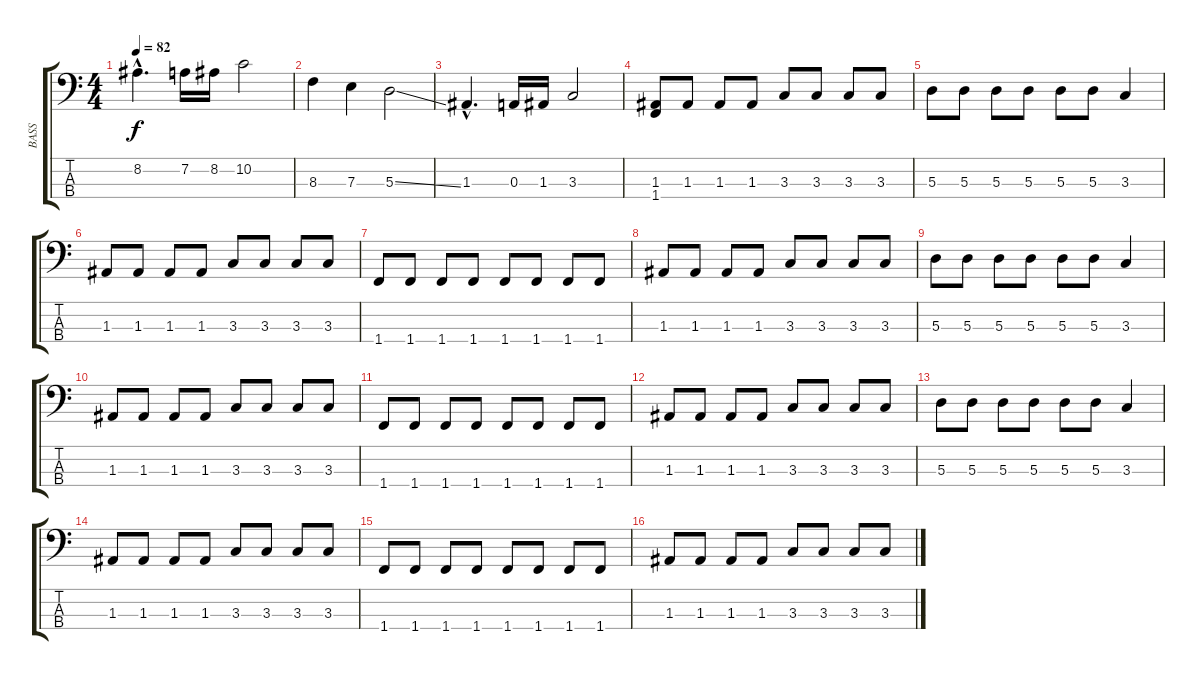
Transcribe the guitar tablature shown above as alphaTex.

\track ("BASS" "BASS") {instrument electricbassfinger}
\staff {score tabs}
\tuning (G2 D2 A1 E1) {hide}
\ts (4 4)
\tempo 82
\clef f4
\ks c
8.2{hac}.4{d dy f} 7.2.16 8.2.16 10.2.2 |
8.3.4 7.3.4 5.3{ss}.2 |
1.3{hac}.4{d} 0.3.16 1.3.16 3.3.2 |
(1.3 1.4).8 1.3.8 1.3.8 1.3.8 3.3.8 3.3.8 3.3.8 3.3.8 |
5.3.8 5.3.8 5.3.8 5.3.8 5.3.8 5.3.8 3.3.4 |
1.3.8 1.3.8 1.3.8 1.3.8 3.3.8 3.3.8 3.3.8 3.3.8 |
1.4.8 1.4.8 1.4.8 1.4.8 1.4.8 1.4.8 1.4.8 1.4.8 |
1.3.8 1.3.8 1.3.8 1.3.8 3.3.8 3.3.8 3.3.8 3.3.8 |
5.3.8 5.3.8 5.3.8 5.3.8 5.3.8 5.3.8 3.3.4 |
1.3.8 1.3.8 1.3.8 1.3.8 3.3.8 3.3.8 3.3.8 3.3.8 |
1.4.8 1.4.8 1.4.8 1.4.8 1.4.8 1.4.8 1.4.8 1.4.8 |
1.3.8 1.3.8 1.3.8 1.3.8 3.3.8 3.3.8 3.3.8 3.3.8 |
5.3.8 5.3.8 5.3.8 5.3.8 5.3.8 5.3.8 3.3.4 |
1.3.8 1.3.8 1.3.8 1.3.8 3.3.8 3.3.8 3.3.8 3.3.8 |
1.4.8 1.4.8 1.4.8 1.4.8 1.4.8 1.4.8 1.4.8 1.4.8 |
1.3.8 1.3.8 1.3.8 1.3.8 3.3.8 3.3.8 3.3.8 3.3.8
